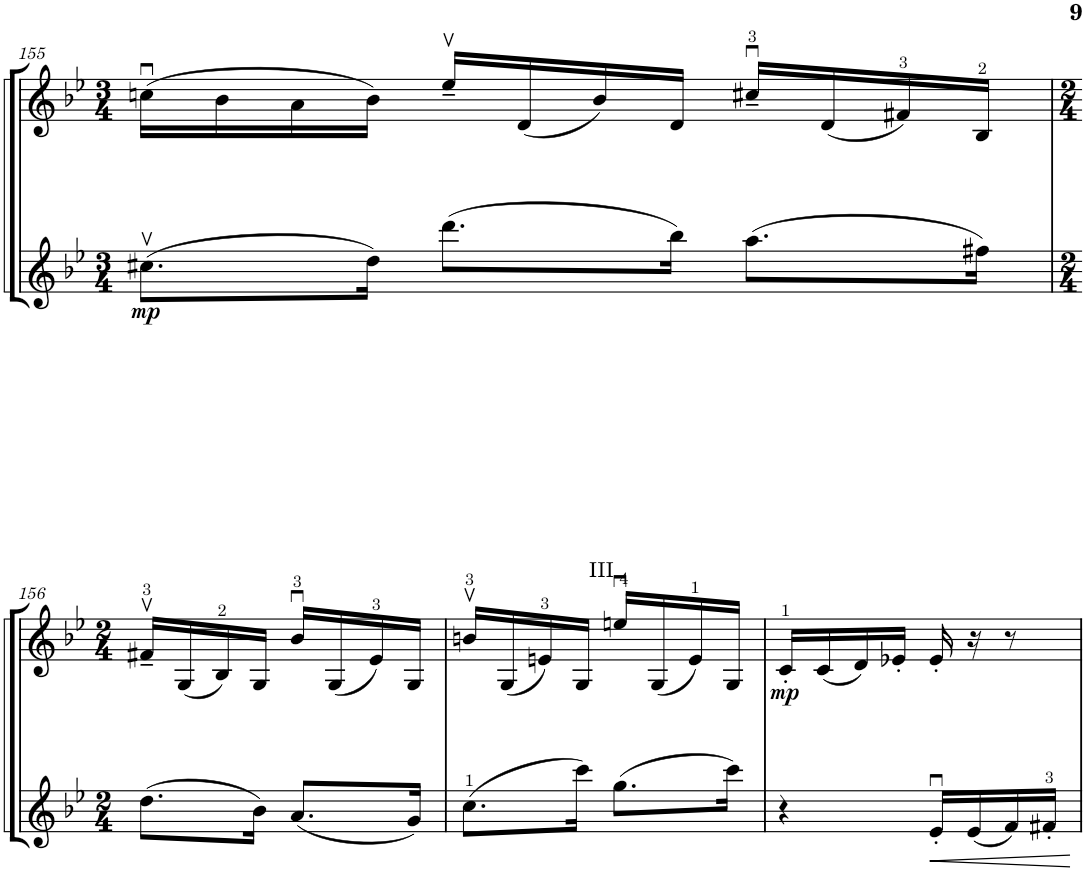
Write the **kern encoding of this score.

**kern	**dynam	**kern	**dynam
*part2	*part2	*part1	*part1
*staff2	*staff2	*staff1	*staff1
*I"Violon 2	*	*I"Violon 1	*
*I'Vln	*	*I'Vln	*
!!LO:PB:g=z
*clefG2	*	*clefG2	*
*k[b-e-]	*	*k[b-e-]	*
*M3/4	*	*M3/4	*
=155	=155	=155	=155
!	!LO:DY:b	!	!
(8.cc#Xv\L	mp	(16ccnu\LL	.
.	.	16b-\	.
.	.	16a\	.
16dd\Jk)	.	16b-\JJ)	.
(8.ddd\L	.	16ee-v~/LL	.
.	.	(16d/	.
.	.	16b-/)	.
16bb-\Jk)	.	16d/JJ	.
(8.aa\L	.	16cc#Xu~/LL	.
.	.	(16d/	.
.	.	16f#X/)	.
16ff#X\Jk)	.	16B-/JJ	.
!!LO:LB:g=z
=156	=156	=156	=156
*M2/4	*	*M2/4	*
(8.dd\L	.	16f#Xv~/LL	.
.	.	(16G/	.
.	.	16B-/)	.
16b-\Jk)	.	16G/JJ	.
(8.a/L	.	16b-u/LL	.
.	.	(16G/	.
.	.	16e-/)	.
16g/Jk)	.	16G/JJ	.
=157	=157	=157	=157
(8.cc\L	.	16bnv/LL	.
.	.	(16G/	.
.	.	16en/)	.
16ccc\Jk)	.	16G/JJ	.
!	!	!LO:TX:a:t=III	!
(8.gg\L	.	16eenu/LL	.
.	.	(16G/	.
.	.	16e/)	.
16ccc\Jk)	.	16G/JJ	.
=158	=158	=158	=158
!	!	!	!LO:DY:b
4r	.	16c'/LL	mp
.	.	(16c/	.
.	.	16d/)	.
.	.	16e-X'/JJ	.
!	!LO:HP:b	!	!
16e-u'/LL	<	16e-'/	.
(16e-/	.	16r	.
16f/)	.	8r	.
16f#X'/JJ	.	.	.
.	[	.	.
=	=	=	=
*-	*-	*-	*-
